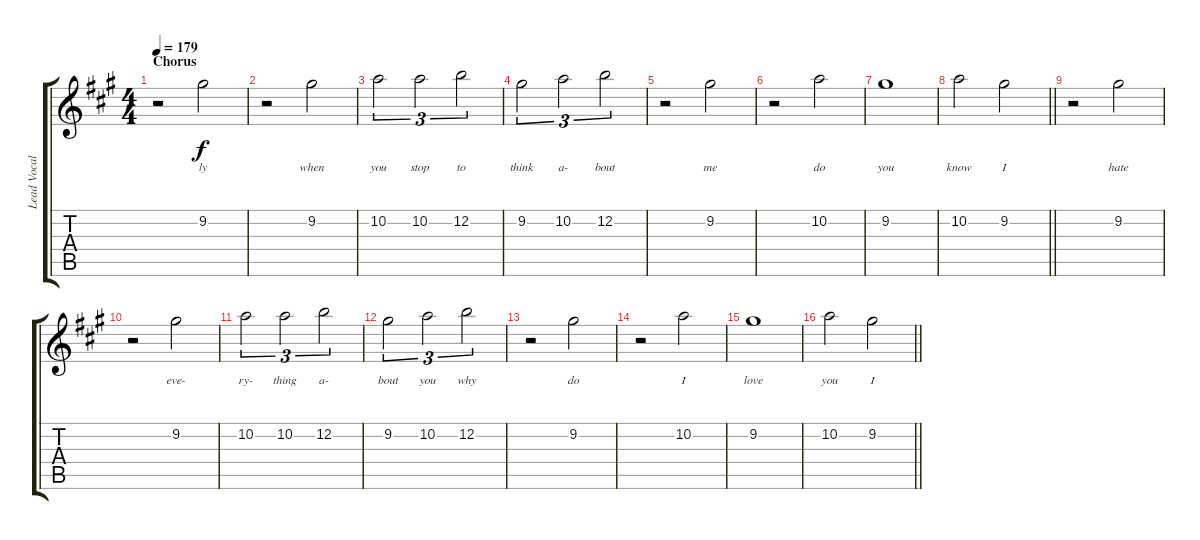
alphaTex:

\track ("Lead Vocal (Adam Gontier)" "Lead Vocal") {instrument overdrivenguitar}
\staff {score tabs}
\tuning (E4 B3 G3 D3 A2 E2) {hide}
\ts (4 4)
\section ("" "Chorus")
\tempo 179
\clef g2
\ks f#minor
r.2{dy f} 9.2.2{lyrics (0 "ly") lyrics (1 "") lyrics (2 "") lyrics (3 "") lyrics (4 "")} |
r.2 9.2.2{lyrics (0 "when") lyrics (1 "") lyrics (2 "") lyrics (3 "") lyrics (4 "")} |
10.2.2{tu (3 2) lyrics (0 "you") lyrics (1 "") lyrics (2 "") lyrics (3 "") lyrics (4 "")} 10.2.2{tu (3 2) lyrics (0 "stop") lyrics (1 "") lyrics (2 "") lyrics (3 "") lyrics (4 "")} 12.2.2{tu (3 2) lyrics (0 "to") lyrics (1 "") lyrics (2 "") lyrics (3 "") lyrics (4 "")} |
9.2.2{tu (3 2) lyrics (0 "think") lyrics (1 "") lyrics (2 "") lyrics (3 "") lyrics (4 "")} 10.2.2{tu (3 2) lyrics (0 "a-") lyrics (1 "") lyrics (2 "") lyrics (3 "") lyrics (4 "")} 12.2.2{tu (3 2) lyrics (0 "bout") lyrics (1 "") lyrics (2 "") lyrics (3 "") lyrics (4 "")} |
r.2 9.2.2{lyrics (0 "me") lyrics (1 "") lyrics (2 "") lyrics (3 "") lyrics (4 "")} |
r.2 10.2.2{lyrics (0 "do") lyrics (1 "") lyrics (2 "") lyrics (3 "") lyrics (4 "")} |
9.2.1{lyrics (0 "you") lyrics (1 "") lyrics (2 "") lyrics (3 "") lyrics (4 "")} |
\barLineRight lightlight
10.2.2{lyrics (0 "know") lyrics (1 "") lyrics (2 "") lyrics (3 "") lyrics (4 "")} 9.2.2{lyrics (0 "I") lyrics (1 "") lyrics (2 "") lyrics (3 "") lyrics (4 "")} |
r.2 9.2.2{lyrics (0 "hate") lyrics (1 "") lyrics (2 "") lyrics (3 "") lyrics (4 "")} |
r.2 9.2.2{lyrics (0 "eve-") lyrics (1 "") lyrics (2 "") lyrics (3 "") lyrics (4 "")} |
10.2.2{tu (3 2) lyrics (0 "ry-") lyrics (1 "") lyrics (2 "") lyrics (3 "") lyrics (4 "")} 10.2.2{tu (3 2) lyrics (0 "thing") lyrics (1 "") lyrics (2 "") lyrics (3 "") lyrics (4 "")} 12.2.2{tu (3 2) lyrics (0 "a-") lyrics (1 "") lyrics (2 "") lyrics (3 "") lyrics (4 "")} |
9.2.2{tu (3 2) lyrics (0 "bout") lyrics (1 "") lyrics (2 "") lyrics (3 "") lyrics (4 "")} 10.2.2{tu (3 2) lyrics (0 "you") lyrics (1 "") lyrics (2 "") lyrics (3 "") lyrics (4 "")} 12.2.2{tu (3 2) lyrics (0 "why") lyrics (1 "") lyrics (2 "") lyrics (3 "") lyrics (4 "")} |
r.2 9.2.2{lyrics (0 "do") lyrics (1 "") lyrics (2 "") lyrics (3 "") lyrics (4 "")} |
r.2 10.2.2{lyrics (0 "I") lyrics (1 "") lyrics (2 "") lyrics (3 "") lyrics (4 "")} |
9.2.1{lyrics (0 "love") lyrics (1 "") lyrics (2 "") lyrics (3 "") lyrics (4 "")} |
\barLineRight lightlight
10.2.2{lyrics (0 "you") lyrics (1 "") lyrics (2 "") lyrics (3 "") lyrics (4 "")} 9.2.2{lyrics (0 "I") lyrics (1 "") lyrics (2 "") lyrics (3 "") lyrics (4 "")}
